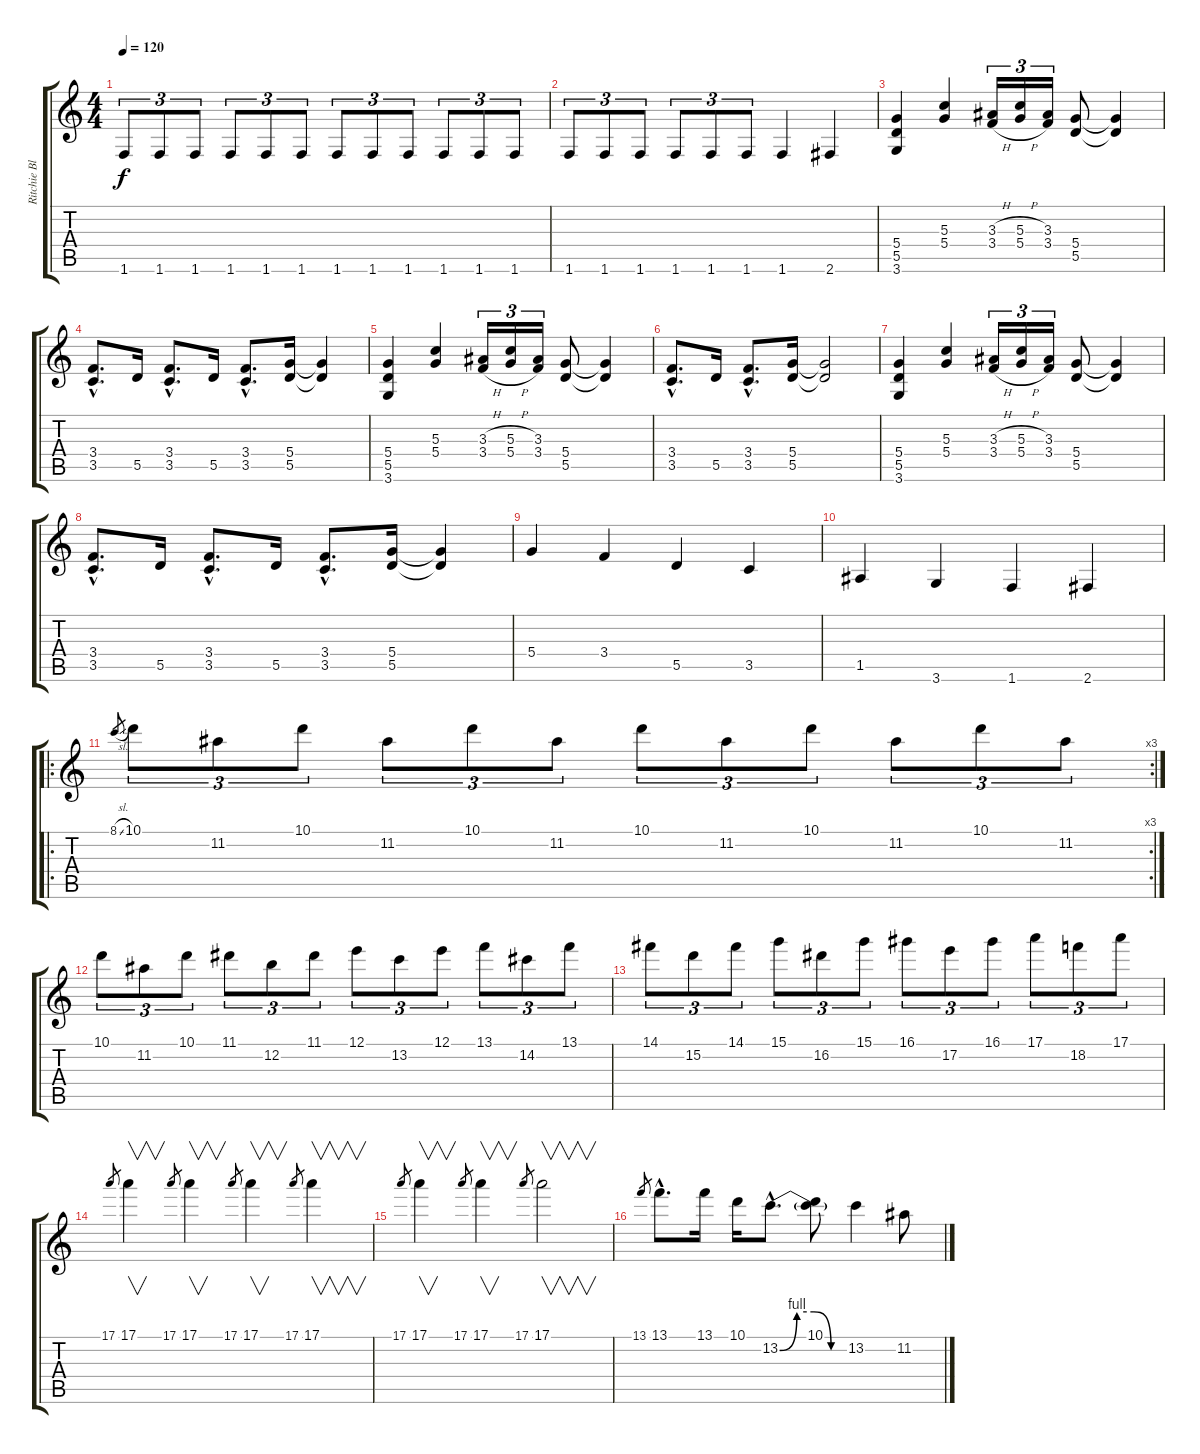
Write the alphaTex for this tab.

\track ("Ritchie Blackmore" "Ritchie Bl") {instrument distortionguitar}
\staff {score tabs}
\tuning (E4 B3 G3 D3 A2 E2) {hide}
\ts (4 4)
\tempo 120
\clef g2
\ks c
1.6.8{tu (3 2) dy f} 1.6.8{tu (3 2)} 1.6.8{tu (3 2)} 1.6.8{tu (3 2)} 1.6.8{tu (3 2)} 1.6.8{tu (3 2)} 1.6.8{tu (3 2)} 1.6.8{tu (3 2)} 1.6.8{tu (3 2)} 1.6.8{tu (3 2)} 1.6.8{tu (3 2)} 1.6.8{tu (3 2)} |
1.6.8{tu (3 2)} 1.6.8{tu (3 2)} 1.6.8{tu (3 2)} 1.6.8{tu (3 2)} 1.6.8{tu (3 2)} 1.6.8{tu (3 2)} 1.6.4 2.6.4 |
(5.4 5.5 3.6).4 (5.3 5.4).4 (3.3{h} 3.4{h}).16{tu (3 2)} (5.3{h} 5.4{h}).16{tu (3 2)} (3.3 3.4).16{tu (3 2)} (5.4 5.5).8 (5.4{t} 5.5{t}).4 |
(3.4{hac} 3.5{hac}).8{d} 5.5.16 (3.4{hac} 3.5{hac}).8{d} 5.5.16 (3.4{hac} 3.5{hac}).8{d} (5.4 5.5).16 (5.4{t} 5.5{t}).4 |
(5.4 5.5 3.6).4 (5.3 5.4).4 (3.3{h} 3.4{h}).16{tu (3 2)} (5.3{h} 5.4{h}).16{tu (3 2)} (3.3 3.4).16{tu (3 2)} (5.4 5.5).8 (5.4{t} 5.5{t}).4 |
(3.4{hac} 3.5{hac}).8{d} 5.5.16 (3.4{hac} 3.5{hac}).8{d} (5.4 5.5).16 (5.4{t} 5.5{t}).2 |
(5.4 5.5 3.6).4 (5.3 5.4).4 (3.3{h} 3.4{h}).16{tu (3 2)} (5.3{h} 5.4{h}).16{tu (3 2)} (3.3 3.4).16{tu (3 2)} (5.4 5.5).8 (5.4{t} 5.5{t}).4 |
(3.4{hac} 3.5{hac}).8{d} 5.5.16 (3.4{hac} 3.5{hac}).8{d} 5.5.16 (3.4{hac} 3.5{hac}).8{d} (5.4 5.5).16 (5.4{t} 5.5{t}).4 |
5.4.4 3.4.4 5.5.4 3.5.4 |
1.5.4 3.6.4 1.6.4 2.6.4 |
\ro
\rc 3
8.1{sl}.8{gr} 10.1.8{tu (3 2)} 11.2.8{tu (3 2)} 10.1.8{tu (3 2)} 11.2.8{tu (3 2)} 10.1.8{tu (3 2)} 11.2.8{tu (3 2)} 10.1.8{tu (3 2)} 11.2.8{tu (3 2)} 10.1.8{tu (3 2)} 11.2.8{tu (3 2)} 10.1.8{tu (3 2)} 11.2.8{tu (3 2)} |
10.1.8{tu (3 2)} 11.2.8{tu (3 2)} 10.1.8{tu (3 2)} 11.1.8{tu (3 2)} 12.2.8{tu (3 2)} 11.1.8{tu (3 2)} 12.1.8{tu (3 2)} 13.2.8{tu (3 2)} 12.1.8{tu (3 2)} 13.1.8{tu (3 2)} 14.2.8{tu (3 2)} 13.1.8{tu (3 2)} |
14.1.8{tu (3 2)} 15.2.8{tu (3 2)} 14.1.8{tu (3 2)} 15.1.8{tu (3 2)} 16.2.8{tu (3 2)} 15.1.8{tu (3 2)} 16.1.8{tu (3 2)} 17.2.8{tu (3 2)} 16.1.8{tu (3 2)} 17.1.8{tu (3 2)} 18.2.8{tu (3 2)} 17.1.8{tu (3 2)} |
17.1.8{gr} 17.1.4{v} 17.1.8{gr} 17.1.4{v} 17.1.8{gr} 17.1.4{v} 17.1.8{gr} 17.1.4{v} |
17.1.8{gr} 17.1.4{v} 17.1.8{gr} 17.1.4{v} 17.1.8{gr} 17.1.2{v} |
13.1.8{gr} 13.1{hac}.8{d} 13.1.16 10.1.16 13.2{be (custom 0 0 15 4 30 4 45 0 60 0) hac}.8{d} (10.1 13.2{t}).8 13.2.4 11.2.8
